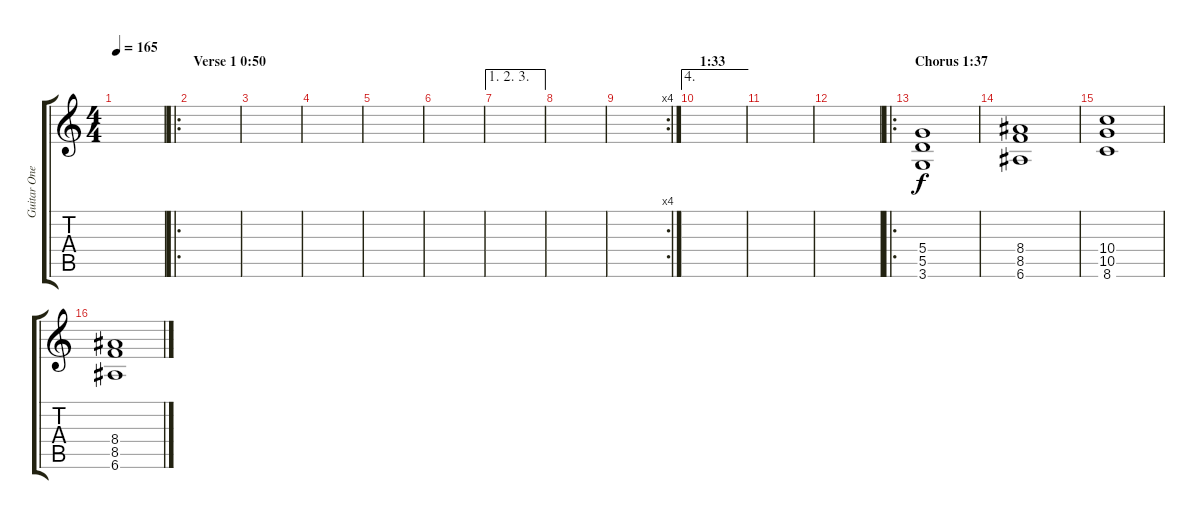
\track ("Guitar One" "Guitar One") {instrument overdrivenguitar}
\staff {score tabs}
\tuning (E4 B3 G3 D3 A2 E2) {hide}
\ts (4 4)
\tempo 165
\clef g2
\ks c
|
\ro
\section ("" "Verse 1 0:50")
|
|
|
|
|
\ae (1 2 3)
|
|
\rc 4
|
\ae 4
\section ("" "1:33")
|
|
|
\ro
\section ("" "Chorus 1:37")
(5.4 5.5 3.6).1 |
(8.4 8.5 6.6).1 |
(10.4 10.5 8.6).1 |
(8.4 8.5 6.6).1
